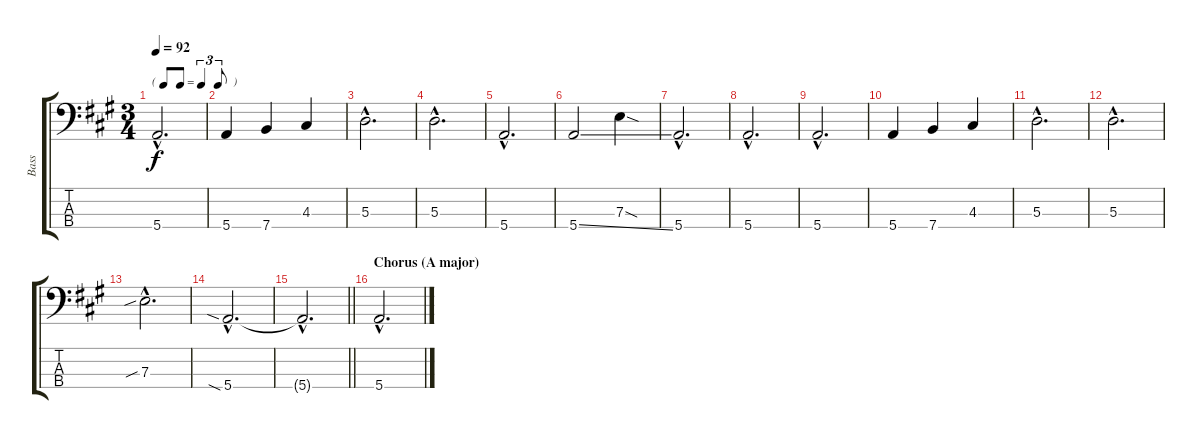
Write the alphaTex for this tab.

\track ("Bass" "Bass") {instrument electricbassfinger}
\staff {score tabs}
\tuning (G2 D2 A1 E1) {hide}
\ts (3 4)
\tf triplet8th
\tempo 92
\clef f4
\ks a
5.4{hac}.2{d dy f} |
5.4.4 7.4.4 4.3.4 |
5.3{hac}.2{d} |
5.3{hac}.2{d} |
5.4{hac}.2{d} |
5.4{ss}.2 7.3{sod}.4 |
5.4{hac}.2{d} |
5.4{hac}.2{d} |
5.4{hac}.2{d} |
5.4.4 7.4.4 4.3.4 |
5.3{hac}.2{d} |
5.3{hac}.2{d} |
7.3{sib hac}.2{d} |
5.4{sia hac}.2{d} |
\barLineRight lightlight
5.4{hac t}.2{d} |
\section ("" "Chorus (A major)")
5.4{hac}.2{d}
